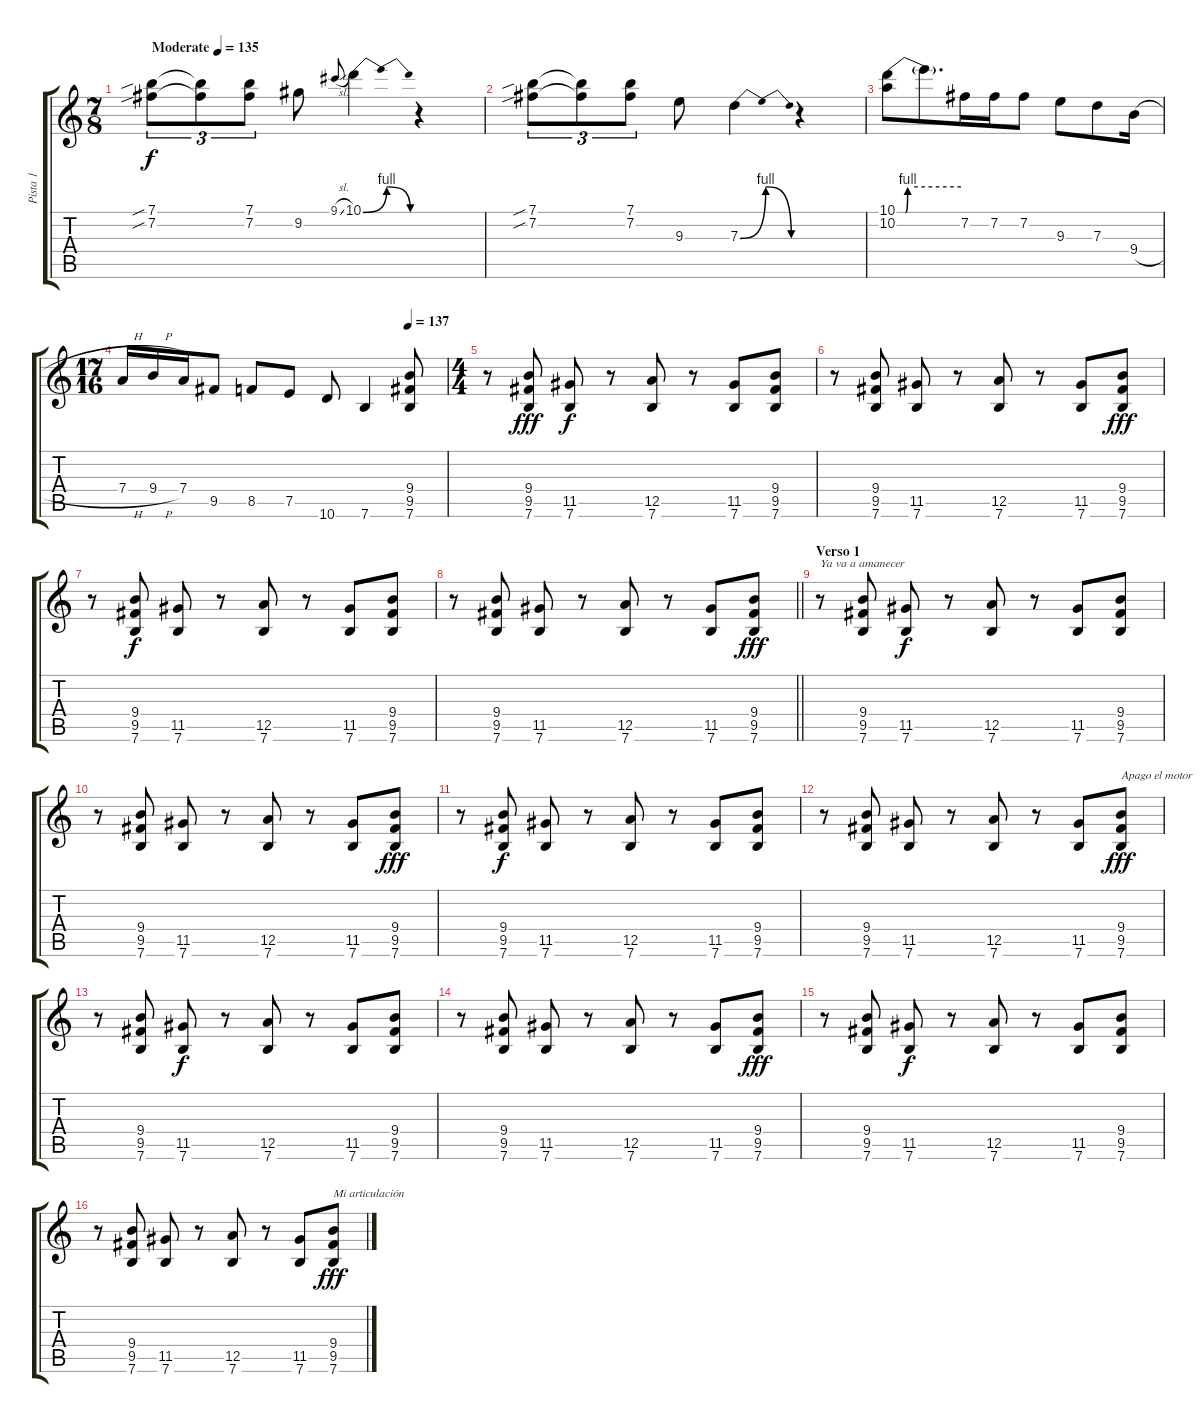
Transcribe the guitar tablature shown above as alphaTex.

\track ("Pista 1" "Pista 1") {instrument overdrivenguitar}
\staff {score tabs}
\tuning (E4 B3 G3 D3 A2 E2) {hide}
\ts (7 8)
\tempo (135 "Moderate")
\clef g2
\ks c
(7.1{sib} 7.2{sib}).8{tu (3 2) dy f instrument overdrivenguitar} (7.1{t} 7.2{t}).8{tu (3 2)} (7.1 7.2).8{tu (3 2)} 9.2.8 9.1{sl}.8{gr onbeat} 10.1{be (bendrelease 0 0 15 4 45 4 60 0)}.4 r.4 |
(7.1{sib} 7.2{sib}).8{tu (3 2)} (7.1{t} 7.2{t}).8{tu (3 2)} (7.1 7.2).8{tu (3 2)} 9.3.8 7.3{be (bendrelease 0 0 15 4 45 4 60 0)}.4 r.4 |
(10.1{be (custom 0 0 5 0 8 0 10 4 60 4)} 10.2).8 10.1{t}.8{d} 7.2.16 7.2.16 7.2.8 9.3.8 7.3.8 9.4{h}.16 |
\ts (17 16)
\tempo (137 0.8823529411764706)
7.4{h}.16 9.4{h}.16 7.4.16 9.5.8 8.5.8 7.5.8 10.6.8 7.6.4 (9.4 9.5 7.6).8{volume 16} |
\ts (4 4)
r.8 (9.4 9.5 7.6).8{dy fff} (11.5 7.6).8{dy f} r.8 (12.5 7.6).8 r.8 (11.5 7.6).8 (9.4 9.5 7.6).8 |
r.8 (9.4 9.5 7.6).8 (11.5 7.6).8 r.8 (12.5 7.6).8 r.8 (11.5 7.6).8 (9.4 9.5 7.6).8{dy fff} |
r.8 (9.4 9.5 7.6).8{dy f} (11.5 7.6).8 r.8 (12.5 7.6).8 r.8 (11.5 7.6).8 (9.4 9.5 7.6).8 |
\barLineRight lightlight
r.8 (9.4 9.5 7.6).8 (11.5 7.6).8 r.8 (12.5 7.6).8 r.8 (11.5 7.6).8 (9.4 9.5 7.6).8{dy fff} |
\section ("" "Verso 1")
r.8{txt "Ya va a amanecer"} (9.4 9.5 7.6).8 (11.5 7.6).8{dy f} r.8 (12.5 7.6).8 r.8 (11.5 7.6).8 (9.4 9.5 7.6).8 |
r.8 (9.4 9.5 7.6).8 (11.5 7.6).8 r.8 (12.5 7.6).8 r.8 (11.5 7.6).8 (9.4 9.5 7.6).8{dy fff} |
r.8 (9.4 9.5 7.6).8{dy f} (11.5 7.6).8 r.8 (12.5 7.6).8 r.8 (11.5 7.6).8 (9.4 9.5 7.6).8 |
r.8 (9.4 9.5 7.6).8 (11.5 7.6).8 r.8 (12.5 7.6).8 r.8 (11.5 7.6).8 (9.4 9.5 7.6).8{txt "Apago el motor" dy fff} |
r.8 (9.4 9.5 7.6).8 (11.5 7.6).8{dy f} r.8 (12.5 7.6).8 r.8 (11.5 7.6).8 (9.4 9.5 7.6).8 |
r.8 (9.4 9.5 7.6).8 (11.5 7.6).8 r.8 (12.5 7.6).8 r.8 (11.5 7.6).8 (9.4 9.5 7.6).8{dy fff} |
r.8 (9.4 9.5 7.6).8 (11.5 7.6).8{dy f} r.8 (12.5 7.6).8 r.8 (11.5 7.6).8 (9.4 9.5 7.6).8 |
r.8 (9.4 9.5 7.6).8 (11.5 7.6).8 r.8 (12.5 7.6).8 r.8 (11.5 7.6).8 (9.4 9.5 7.6).8{txt "Mi articulación" dy fff}
